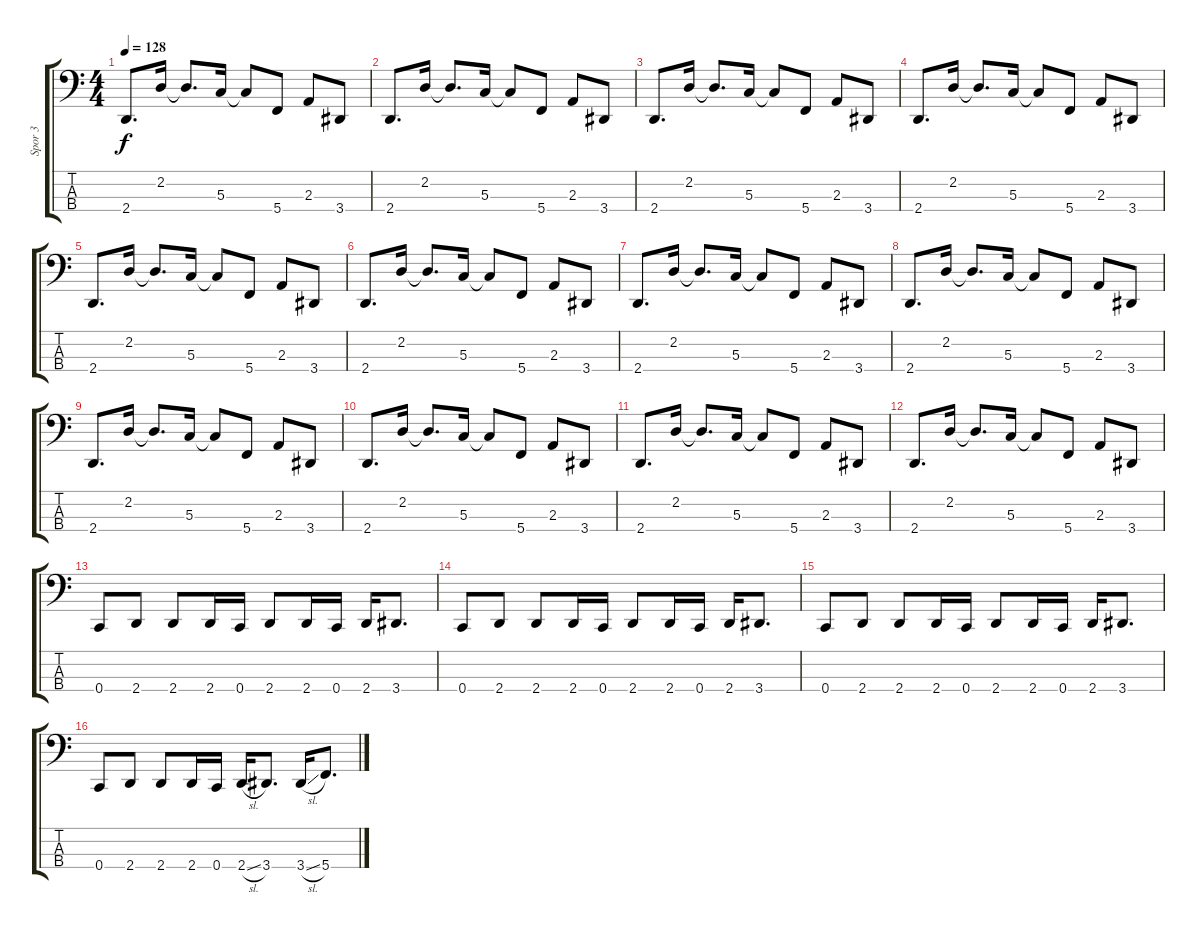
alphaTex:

\track ("Spor 3" "Spor 3") {instrument electricbassfinger}
\staff {score tabs}
\tuning (F2 C2 G1 C1) {hide}
\ts (4 4)
\tempo 128
\clef f4
\ks c
2.4.8{d dy f} 2.2.16 2.2{t}.8{d} 5.3.16 5.3{t}.8 5.4.8 2.3.8 3.4.8 |
2.4.8{d} 2.2.16 2.2{t}.8{d} 5.3.16 5.3{t}.8 5.4.8 2.3.8 3.4.8 |
2.4.8{d} 2.2.16 2.2{t}.8{d} 5.3.16 5.3{t}.8 5.4.8 2.3.8 3.4.8 |
2.4.8{d} 2.2.16 2.2{t}.8{d} 5.3.16 5.3{t}.8 5.4.8 2.3.8 3.4.8 |
2.4.8{d} 2.2.16 2.2{t}.8{d} 5.3.16 5.3{t}.8 5.4.8 2.3.8 3.4.8 |
2.4.8{d} 2.2.16 2.2{t}.8{d} 5.3.16 5.3{t}.8 5.4.8 2.3.8 3.4.8 |
2.4.8{d} 2.2.16 2.2{t}.8{d} 5.3.16 5.3{t}.8 5.4.8 2.3.8 3.4.8 |
2.4.8{d} 2.2.16 2.2{t}.8{d} 5.3.16 5.3{t}.8 5.4.8 2.3.8 3.4.8 |
2.4.8{d} 2.2.16 2.2{t}.8{d} 5.3.16 5.3{t}.8 5.4.8 2.3.8 3.4.8 |
2.4.8{d} 2.2.16 2.2{t}.8{d} 5.3.16 5.3{t}.8 5.4.8 2.3.8 3.4.8 |
2.4.8{d} 2.2.16 2.2{t}.8{d} 5.3.16 5.3{t}.8 5.4.8 2.3.8 3.4.8 |
2.4.8{d} 2.2.16 2.2{t}.8{d} 5.3.16 5.3{t}.8 5.4.8 2.3.8 3.4.8 |
0.4.8 2.4.8 2.4.8 2.4.16 0.4.16 2.4.8 2.4.16 0.4.16 2.4.16 3.4.8{d} |
0.4.8 2.4.8 2.4.8 2.4.16 0.4.16 2.4.8 2.4.16 0.4.16 2.4.16 3.4.8{d} |
0.4.8 2.4.8 2.4.8 2.4.16 0.4.16 2.4.8 2.4.16 0.4.16 2.4.16 3.4.8{d} |
0.4.8 2.4.8 2.4.8 2.4.16 0.4.16 2.4{sl}.16 3.4.8{d} 3.4{sl}.16 5.4.8{d}
